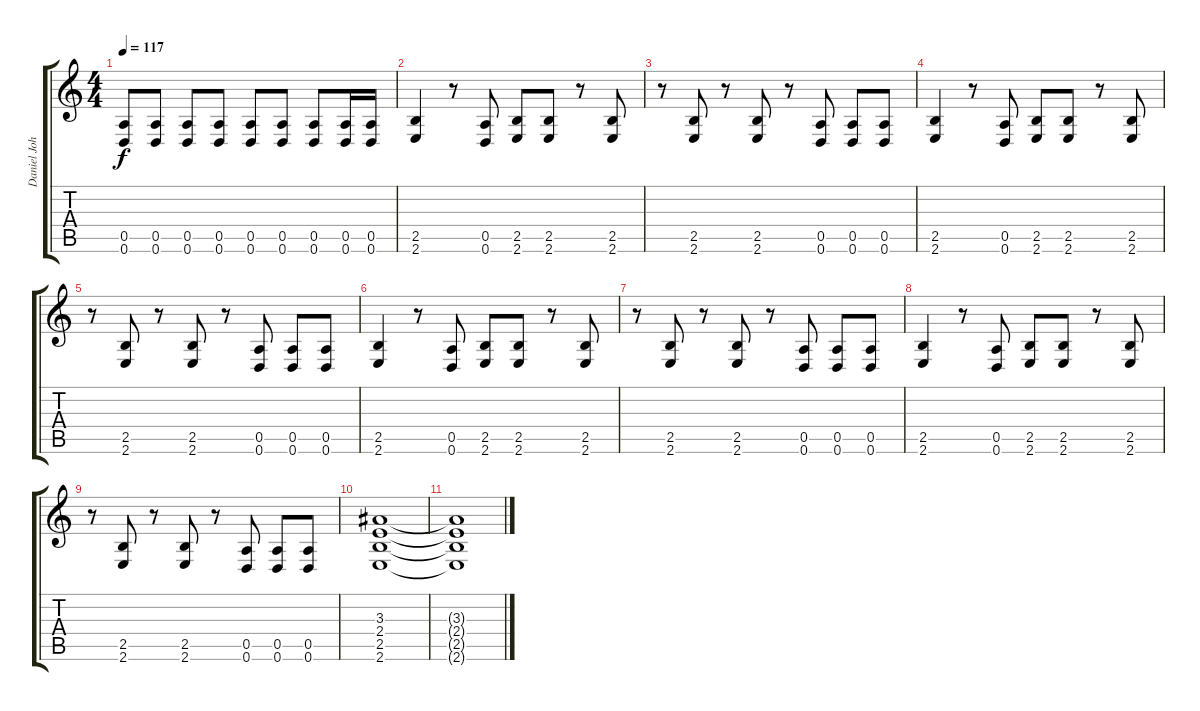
\track ("Daniel Johns 2" "Daniel Joh") {instrument distortionguitar}
\staff {score tabs}
\tuning (E4 B3 G3 D3 A2 D2) {hide}
\ts (4 4)
\tempo 117
\clef g2
\ks c
(0.5 0.6).8{dy f} (0.5 0.6).8 (0.5 0.6).8 (0.5 0.6).8 (0.5 0.6).8 (0.5 0.6).8 (0.5 0.6).8 (0.5 0.6).16 (0.5 0.6).16 |
(2.5 2.6).4 r.8 (0.5 0.6).8 (2.5 2.6).8 (2.5 2.6).8 r.8 (2.5 2.6).8 |
r.8 (2.5 2.6).8 r.8 (2.5 2.6).8 r.8 (0.5 0.6).8 (0.5 0.6).8 (0.5 0.6).8 |
(2.5 2.6).4 r.8 (0.5 0.6).8 (2.5 2.6).8 (2.5 2.6).8 r.8 (2.5 2.6).8 |
r.8 (2.5 2.6).8 r.8 (2.5 2.6).8 r.8 (0.5 0.6).8 (0.5 0.6).8 (0.5 0.6).8 |
(2.5 2.6).4 r.8 (0.5 0.6).8 (2.5 2.6).8 (2.5 2.6).8 r.8 (2.5 2.6).8 |
r.8 (2.5 2.6).8 r.8 (2.5 2.6).8 r.8 (0.5 0.6).8 (0.5 0.6).8 (0.5 0.6).8 |
(2.5 2.6).4 r.8 (0.5 0.6).8 (2.5 2.6).8 (2.5 2.6).8 r.8 (2.5 2.6).8 |
r.8 (2.5 2.6).8 r.8 (2.5 2.6).8 r.8 (0.5 0.6).8 (0.5 0.6).8 (0.5 0.6).8 |
(3.3 2.4 2.5 2.6).1{volume 1} |
(3.3{t} 2.4{t} 2.5{t} 2.6{t}).1
